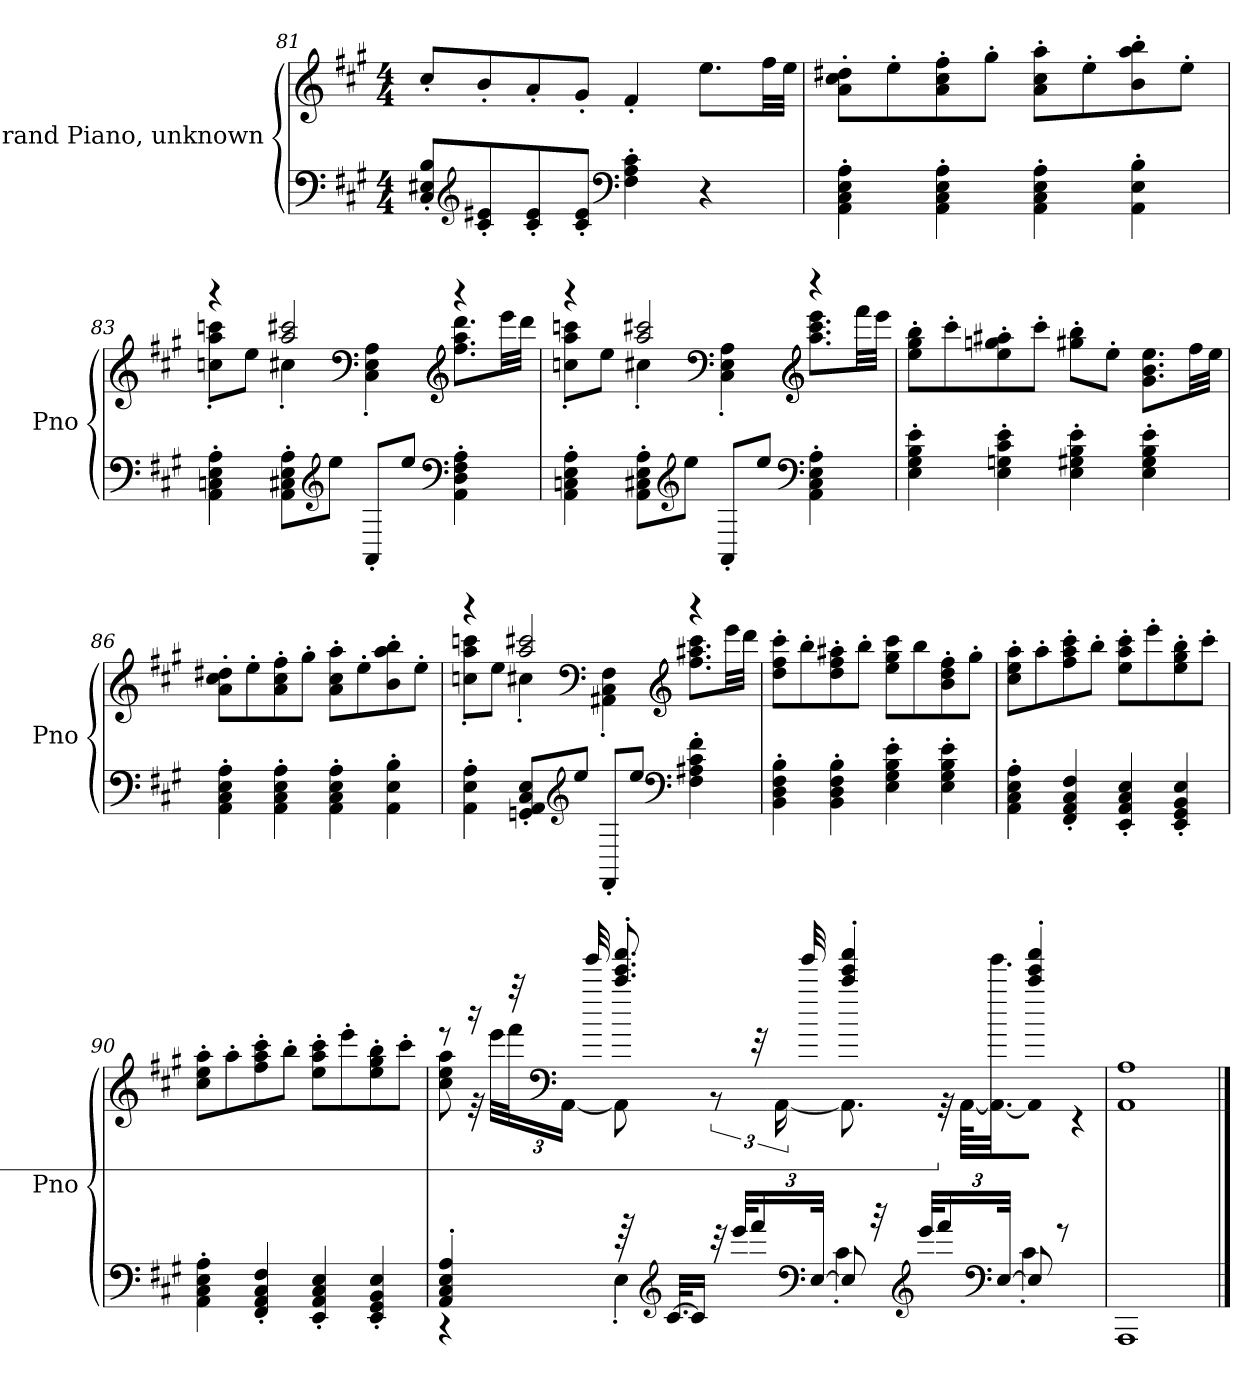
**kern	**kern
*part1	*part1
*staff2	*staff1
*I"Grand Piano, unknown	*
*I'Pno	*
!!LO:PB:g=z
*clefF4	*clefG2
*k[f#c#g#]	*k[f#c#g#]
*M4/4	*M4/4
=81	=81
8C#/' 8E#X/' 8B/'L	8cc#'/L
*clefG2	*
8c#/' 8e#X/'	8b'/
8c#/' 8e#/'	8a'/
8c#/' 8e#/'J	8g#'/J
*clefF4	*
4F#\' 4A\' 4c#\'	4f#'/
4r	8.ee\L
.	32ff#\LL
.	32ee\JJJ
=82	=82
4AA\' 4C#\' 4E\' 4A\'	8a\' 8cc#\' 8dd#X\'L
.	8ee'\
4AA\' 4C#\' 4E\' 4A\'	8a\' 8cc#\' 8ff#\'
.	8gg#'\J
4AA\' 4C#\' 4E\' 4A\'	8a\' 8cc#\' 8aa\'L
.	8ee'\
4AA\' 4E\' 4B\'	8b\' 8aa\' 8bb\'
.	8ee'\J
=83	=83
*	*^
4AA\' 4Cn\' 4E\' 4A\'	4r	8ccn\' 8aa\' 8cccn\'L
.	.	8ee\J
8AA\' 8C#X\' 8E\' 8A\'L	2aa/ 2ccc#X/	4cc#X'\
*clefG2	*	*
8ee\J	.	.
*	*clefF4	*
8AA'/L	.	4C#\' 4E\' 4A\'
8ee/J	.	.
*clefF4	*clefG2	*
4AA\' 4D\' 4F#\' 4A\'	4r	8.ff#\ 8.aa\ 8.ddd\L
.	.	32eee\LL
.	.	32ddd\JJJ
!!LO:LB:g=z	!!
=84	=84	=84
4AA\' 4Cn\' 4E\' 4A\'	4r	8ccn\' 8aa\' 8cccn\'L
.	.	8ee\J
8AA\' 8C#X\' 8E\' 8A\'L	2aa/ 2ccc#X/	4cc#X'\
*clefG2	*	*
8ee\J	.	.
*	*clefF4	*
8AA'/L	.	4C#\' 4E\' 4A\'
8ee/J	.	.
*clefF4	*clefG2	*
4AA\' 4C#\' 4E\' 4A\'	4r	8.aa\ 8.ccc#\ 8.eee\L
.	.	32fff#\LL
.	.	32eee\JJJ
*	*v	*v
=85	=85
4E\' 4G#\' 4B\' 4e\'	8ee\' 8gg#\' 8bb\'L
.	8ccc#'\
4E\' 4Gn\' 4c#\' 4e\'	8ee\' 8ggn\' 8aa#X\'
.	8ccc#'\J
4E\' 4G#X\' 4B\' 4e\'	8gg#X\' 8bb\'L
.	8ee'\J
4E\' 4G#\' 4B\' 4e\'	8.g#\ 8.b\ 8.ee\L
.	32ff#\LL
.	32ee\JJJ
=86	=86
4AA\' 4C#\' 4E\' 4A\'	8a\' 8cc#\' 8dd#X\'L
.	8ee'\
4AA\' 4C#\' 4E\' 4A\'	8a\' 8cc#\' 8ff#\'
.	8gg#'\J
4AA\' 4C#\' 4E\' 4A\'	8a\' 8cc#\' 8aa\'L
.	8ee'\
4AA\' 4E\' 4B\'	8b\' 8aa\' 8bb\'
.	8ee'\J
!!LO:LB:g=z
=87	=87
*	*^
4AA\' 4E\' 4A\'	4r	8ccn\' 8aa\' 8cccn\'L
.	.	8ee\J
8GGn/' 8AA/' 8C#/' 8E/'L	2aa/ 2ccc#X/	4cc#X'\
*clefG2	*	*
8ee/J	.	.
*	*clefF4	*
8FF#'/L	.	4AA#X\' 4C#\' 4F#\'
8ee/J	.	.
*clefF4	*clefG2	*
4F#\' 4A#X\' 4c#\' 4f#\'	4r	8.ff#\ 8.aa#X\ 8.ccc#\L
.	.	32eee\LL
.	.	32ddd\JJJ
*	*v	*v
=88	=88
4BB\' 4D\' 4F#\' 4B\'	8dd\' 8ff#\' 8ccc#\'L
.	8bb'\
4BB\' 4D\' 4F#\' 4B\'	8dd\' 8ff#\' 8aa#X\'
.	8bb'\J
4E\' 4G#\' 4B\' 4e\'	8ee\ 8gg#\ 8ccc#\L
.	8bb\
4E\' 4G#\' 4B\' 4e\'	8b\' 8dd\' 8ff#\'
.	8gg#'\J
=89	=89
4AA\' 4C#\' 4E\' 4A\'	8cc#\' 8ee\' 8aa\'L
.	8aa'\
4FF#/' 4AA/' 4C#/' 4F#/'	8ff#\' 8aa\' 8ccc#\'
.	8bb'\J
4EE/' 4AA/' 4C#/' 4E/'	8ee\' 8aa\' 8ccc#\'L
.	8eee'\
4EE/' 4GG#/' 4BB/' 4E/'	8ee\' 8gg#\' 8bb\'
.	8ccc#'\J
!!LO:LB:g=z
=90	=90
4AA\' 4C#\' 4E\' 4A\'	8cc#\' 8ee\' 8aa\'L
.	8aa'\
4FF#/' 4AA/' 4C#/' 4F#/'	8ff#\' 8aa\' 8ccc#\'
.	8bb'\J
4EE/' 4AA/' 4C#/' 4E/'	8ee\' 8aa\' 8ccc#\'L
.	8eee'\
4EE/' 4GG#/' 4BB/' 4E/'	8ee\' 8gg#\' 8bb\'
.	8ccc#'\J
!!LO:LB:g=z
=91	=91
*^	*^
4AA/' 4C#/' 4E/' 4A/'	4r	8r	8cc#\ 8ee\ 8aa\
.	.	16r	32r
.	.	.	32eee\LLL
*	*	*	*Xbrackettup
.	.	32r	48fff#\J
*	*	*clefF4	*
.	.	.	[24AA\JJ
.	.	32ggg#/	.
64r	4E'\	8.ccc#/' 8.eee/' 8.aaa/'	8AA\]
*clefG2	*	*	*
[32.c#/KLL	.	.	.
16c#/JJ]	.	.	.
*	*	*	*brackettup
32r	.	.	12r
32eee/KLL	.	.	.
*Xbrackettup	*	*	*
24fff#/	.	32r	.
.	.	.	[24AA\
.	.	32ggg#/	.
*clefF4	*	*	*
[48E/JJk	.	.	.
8E/]	4c#'\	4ccc#/' 4eee/' 4aaa/'	8.AA\]
32r	.	.	.
*clefG2	*	*	*
32eee/KLL	.	.	.
24fff#/	.	.	48r
.	.	.	[96AA\KLLL
.	.	.	48.AA\_ 48.ggg#\JJ
*clefF4	*	*	*
[48E/JJk	.	.	.
8E/]	4c#'\	4ccc#/' 4eee/' 4aaa/'	8AA\J]
8r	.	.	8r
*v	*v	*	*
*	*v	*v
=92	=92
1AAA	1AA 1A
==	==
*-	*-
